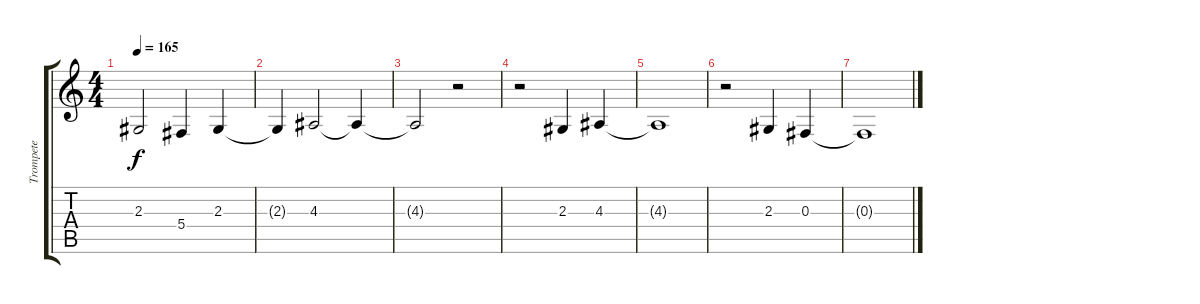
\track ("Trompete" "Trompete") {instrument trumpet}
\staff {score tabs}
\tuning (Eb4 Bb3 Gb3 Db3 Ab2 Eb2) {hide}
\ts (4 4)
\tempo 165
\clef g2
\ks c
2.3.2{dy f} 5.4.4 2.3.4 |
2.3{t}.4 4.3.2 4.3{t}.4 |
4.3{t}.2 r.2 |
r.2 2.3.4 4.3.4 |
4.3{t}.1 |
r.2 2.3.4 0.3.4 |
0.3{t}.1
